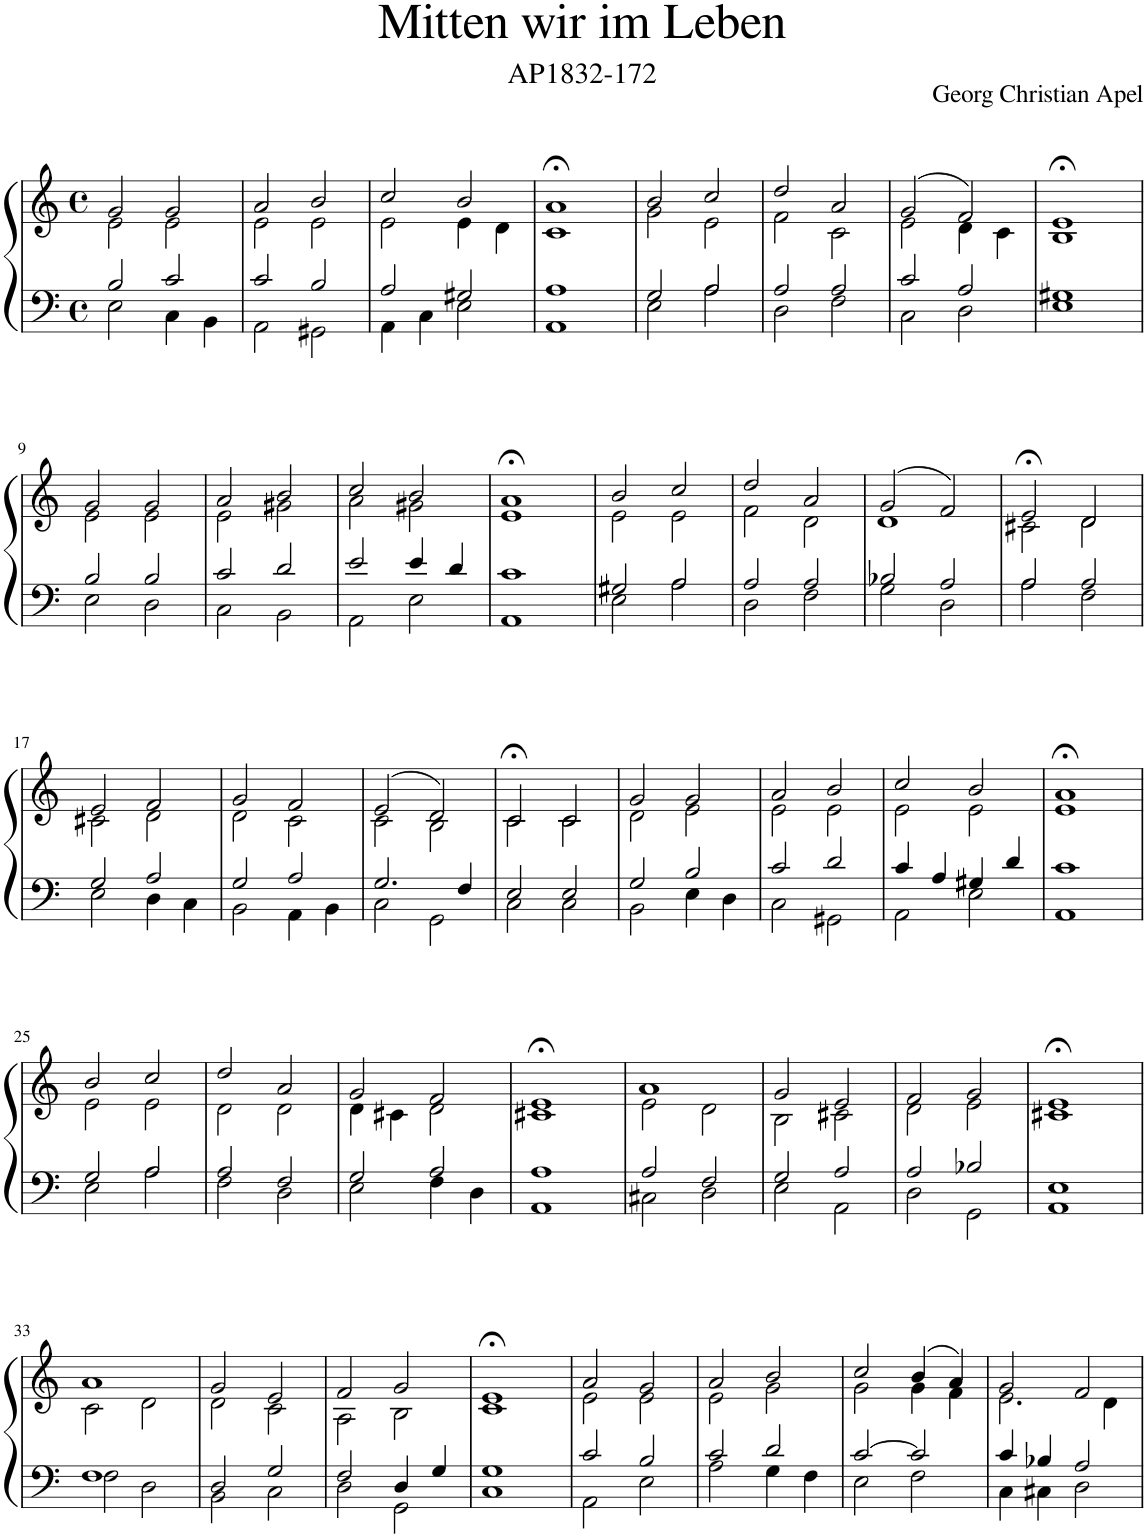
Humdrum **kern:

**kern	**kern
*part1	*part1
*staff2	*staff1
*I"Piano	*
*I'Pno.	*
*clefF4	*clefG2
*k[]	*k[]
*M4/4	*M4/4
*met(c)	*met(c)
=1	=1
*^	*^
2B/	2E\	2g/	2e\
2c/	4C\	2g/	2e\
.	4BB\	.	.
=2	=2	=2	=2
2c/	2AA\	2a/	2e\
2B/	2GG#X\	2b/	2e\
=3	=3	=3	=3
2A/	4AA\	2cc/	2e\
.	4C\	.	.
2G#X/	2E\	2b/	4e\
.	.	.	4d\
=4	=4	=4	=4
1A	1AA	1a;<	1c
=5	=5	=5	=5
2G/	2E\	2b/	2g\
2A/	2A\	2cc/	2e\
=6	=6	=6	=6
2A/	2D\	2dd/	2f\
2A/	2F\	2a/	2c\
=7	=7	=7	=7
2c/	2C\	(2g/	2e\
2A/	2D\	2f/)	4d\
.	.	.	4c\
=8	=8	=8	=8
1G#X	1E	1e;<	1B
!!LO:LB:g=z	!!
=9	=9	=9	=9
2B/	2E\	2g/	2e\
2B/	2D\	2g/	2e\
=10	=10	=10	=10
2c/	2C\	2a/	2e\
2d/	2BB\	2b/	2g#X\
=11	=11	=11	=11
2e/	2AA\	2cc/	2a\
4e/	2E\	2b/	2g#X\
4d/	.	.	.
=12	=12	=12	=12
1c	1AA	1a;<	1e
=13	=13	=13	=13
2G#X/	2E\	2b/	2e\
2A/	2A\	2cc/	2e\
=14	=14	=14	=14
2A/	2D\	2dd/	2f\
2A/	2F\	2a/	2d\
=15	=15	=15	=15
2B-X/	2G\	(2g/	1d
2A/	2D\	2f/)	.
=16	=16	=16	=16
2A/	2A\	2e;</	2c#X\
2A/	2F\	2d/	2d\
!!LO:LB:g=z	!!
=17	=17	=17	=17
2G/	2E\	2e/	2c#X\
2A/	4D\	2f/	2d\
.	4C\	.	.
=18	=18	=18	=18
2G/	2BB\	2g/	2d\
2A/	4AA\	2f/	2c\
.	4BB\	.	.
=19	=19	=19	=19
2.G/	2C\	(2e/	2c\
.	2GG\	2d/)	2B\
4F/	.	.	.
=20	=20	=20	=20
2E/	2C\	2c;</	2c\
2E/	2C\	2c/	2c\
=21	=21	=21	=21
2G/	2BB\	2g/	2d\
2B/	4E\	2g/	2e\
.	4D\	.	.
=22	=22	=22	=22
2c/	2C\	2a/	2e\
2d/	2GG#X\	2b/	2e\
=23	=23	=23	=23
4c/	2AA\	2cc/	2e\
4A/	.	.	.
4G#X/	2E\	2b/	2e\
4d/	.	.	.
=24	=24	=24	=24
1c	1AA	1a;<	1e
!!LO:LB:g=z	!!
=25	=25	=25	=25
2G/	2E\	2b/	2e\
2A/	2A\	2cc/	2e\
=26	=26	=26	=26
2A/	2F\	2dd/	2d\
2F/	2D\	2a/	2d\
=27	=27	=27	=27
2G/	2E\	2g/	4d\
.	.	.	4c#X\
2A/	4F\	2f/	2d\
.	4D\	.	.
=28	=28	=28	=28
1A	1AA	1e;<	1c#X
=29	=29	=29	=29
2A/	2C#X\	1a	2e\
2F/	2D\	.	2d\
=30	=30	=30	=30
2G/	2E\	2g/	2B\
2A/	2AA\	2e/	2c#X\
=31	=31	=31	=31
2A/	2D\	2f/	2d\
2B-X/	2GG\	2g/	2e\
=32	=32	=32	=32
1E	1AA	1e;<	1c#X
!!LO:LB:g=z	!!
=33	=33	=33	=33
1F	2F\	1a	2c\
.	2D\	.	2d\
=34	=34	=34	=34
2D/	2BB\	2g/	2d\
2G/	2C\	2e/	2c\
=35	=35	=35	=35
2F/	2D\	2f/	2A\
4D/	2GG\	2g/	2B\
4G/	.	.	.
=36	=36	=36	=36
1G	1C	1e;<	1c
=37	=37	=37	=37
2c/	2AA\	2a/	2e\
2B/	2E\	2g/	2e\
=38	=38	=38	=38
2c/	2A\	2a/	2e\
2d/	4G\	2b/	2g\
.	4F\	.	.
=39	=39	=39	=39
[2c/	2E\	2cc/	2g\
2c/]	2F\	(4b/	4g\
.	.	4a/)	4f\
=40	=40	=40	=40
4c/	4C\	2g/	2.e\
4B-X/	4C#X\	.	.
2A/	2D\	2f/	.
.	.	.	4d\
*v	*v	*	*
*	*v	*v
=	=
*-	*-
